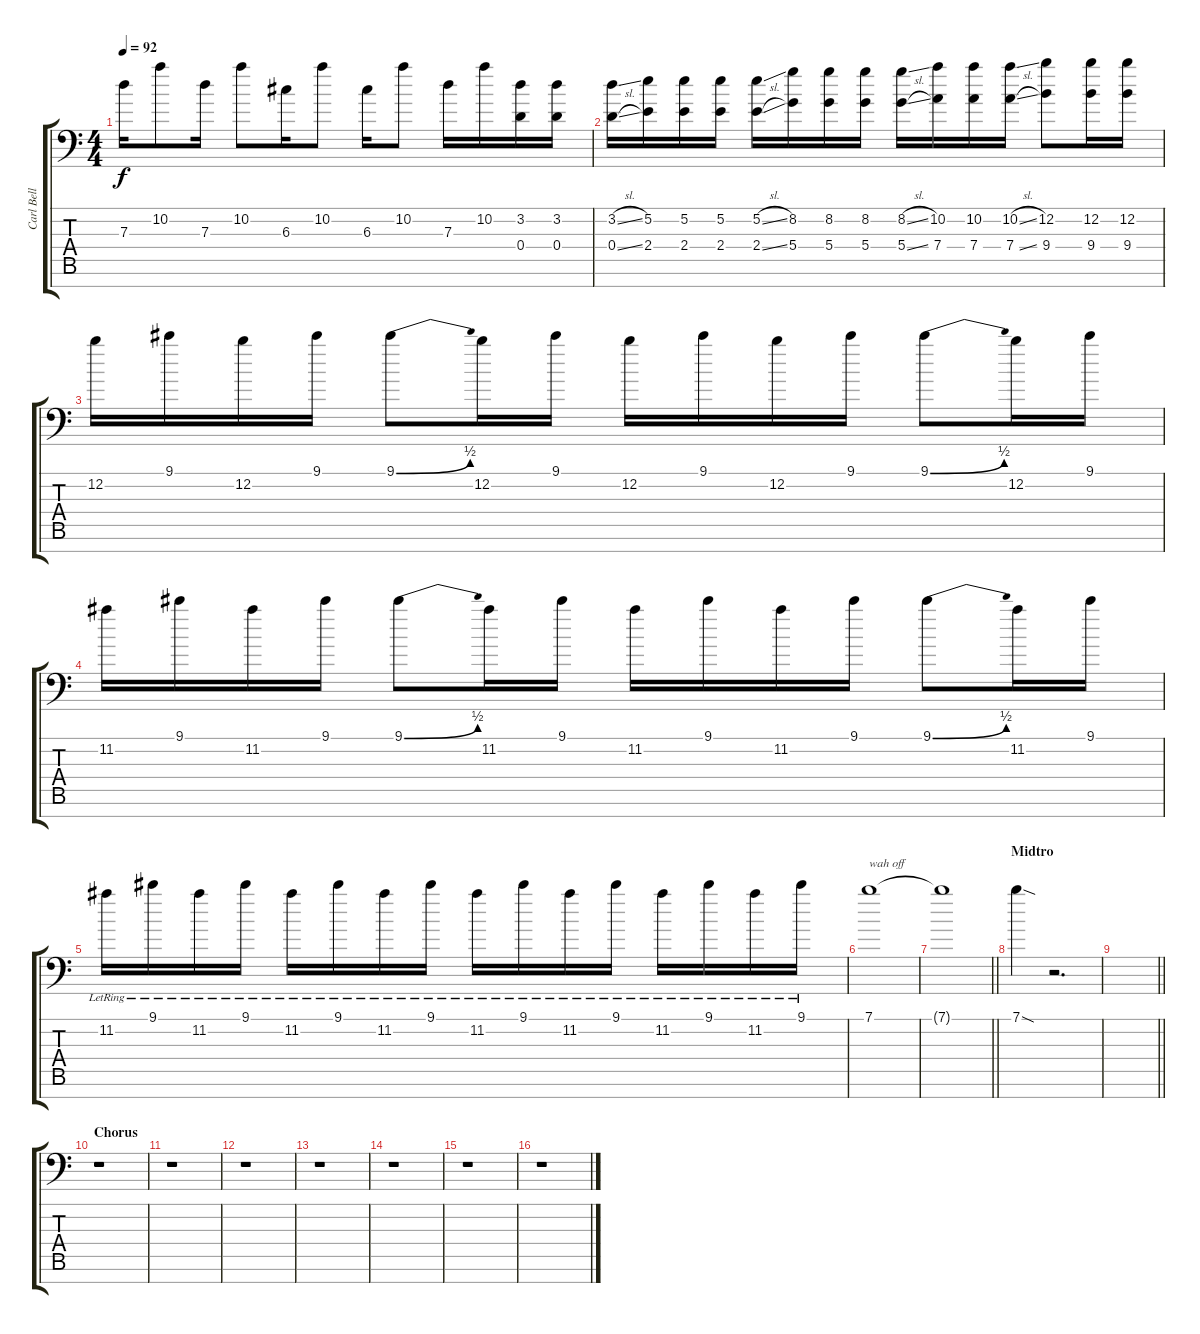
\track ("Carl Bell (Lead Guitar)" "Carl Bell ") {instrument distortionguitar}
\staff {score tabs}
\tuning (E4 B3 G3 D3 A2 E2 A1) {hide}
\ts (4 4)
\tempo 92
\clef f4
\ks c
7.3.16{dy f} 10.2.8 7.3.16 10.2.8 6.3.16 10.2.8 6.3.16 10.2.8 7.3.16 10.2.16 (3.2 0.4).16 (3.2 0.4).16 |
(3.2{sl} 0.4{sl}).16 (5.2 2.4).16 (5.2 2.4).16 (5.2 2.4).16 (5.2{sl} 2.4{sl}).16 (8.2 5.4).16 (8.2 5.4).16 (8.2 5.4).16 (8.2{sl} 5.4{sl}).16 (10.2 7.4).16 (10.2 7.4).16 (10.2{sl} 7.4{sl}).16 (12.2 9.4).8 (12.2 9.4).16 (12.2 9.4).16 |
12.2.16 9.1.16 12.2.16 9.1.16 9.1{be (bend 0 0 60 2)}.8 12.2.16 9.1.16 12.2.16 9.1.16 12.2.16 9.1.16 9.1{be (bend 0 0 60 2)}.8 12.2.16 9.1.16 |
11.2.16 9.1.16 11.2.16 9.1.16 9.1{be (bend 0 0 60 2)}.8 11.2.16 9.1.16 11.2.16 9.1.16 11.2.16 9.1.16 9.1{be (bend 0 0 60 2)}.8 11.2.16 9.1.16 |
11.2{lr}.16 9.1{lr}.16 11.2{lr}.16 9.1{lr}.16 11.2{lr}.16 9.1{lr}.16 11.2{lr}.16 9.1{lr}.16 11.2{lr}.16 9.1{lr}.16 11.2{lr}.16 9.1{lr}.16 11.2{lr}.16 9.1{lr}.16 11.2{lr}.16 9.1{lr}.16 |
7.1.1{txt "wah off"} |
\barLineRight lightlight
7.1{t}.1 |
\section ("" "Midtro")
7.1{sod}.4{volume 10} r.2{d} |
\barLineRight lightlight
|
\section ("" "Chorus")
r.1 |
r.1 |
r.1 |
r.1 |
r.1 |
r.1 |
r.1
